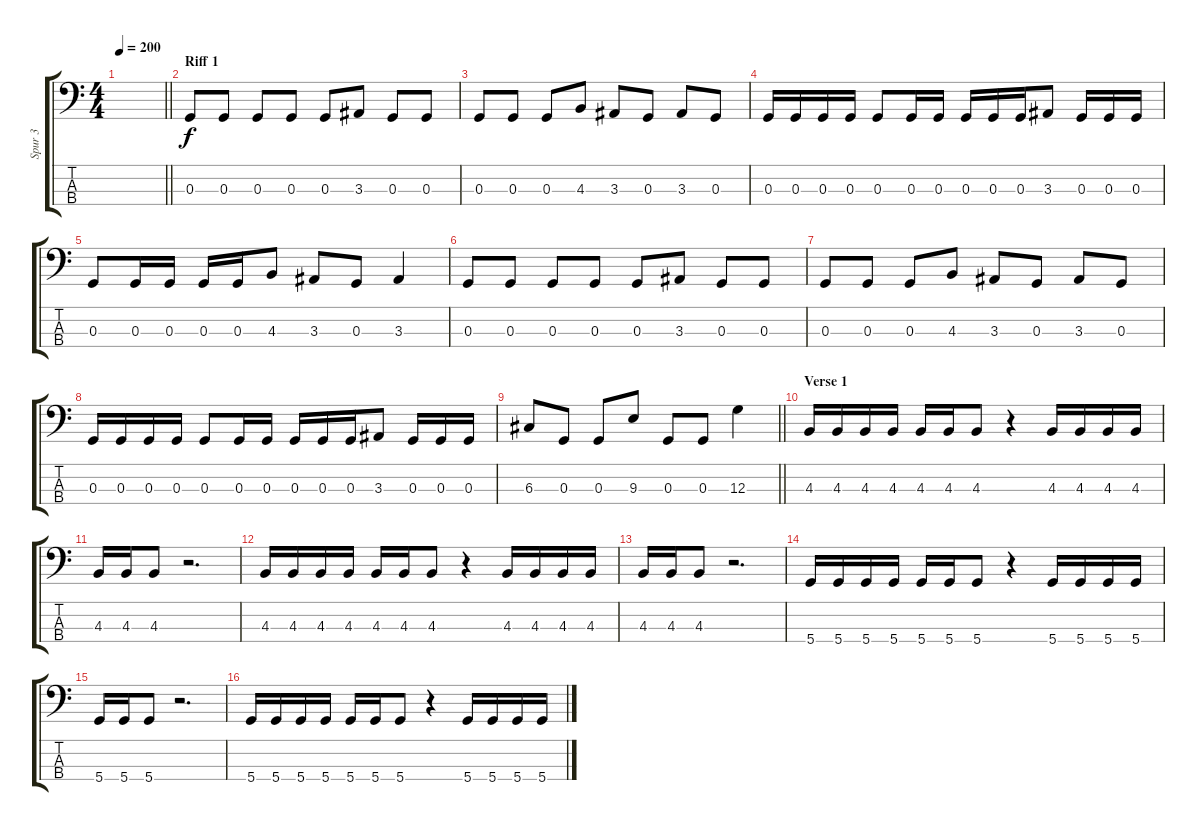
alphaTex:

\track ("Spur 3" "Spur 3") {instrument electricbassfinger}
\staff {score tabs}
\tuning (F2 C2 G1 D1) {hide}
\ts (4 4)
\tempo 200
\clef f4
\barLineRight lightlight
\ks c
|
\section ("" "Riff 1")
0.3.8 0.3.8 0.3.8 0.3.8 0.3.8 3.3.8 0.3.8 0.3.8 |
0.3.8 0.3.8 0.3.8 4.3.8 3.3.8 0.3.8 3.3.8 0.3.8 |
0.3.16 0.3.16 0.3.16 0.3.16 0.3.8 0.3.16 0.3.16 0.3.16 0.3.16 0.3.16 3.3.8 0.3.16 0.3.16 0.3.16 |
0.3.8 0.3.16 0.3.16 0.3.16 0.3.16 4.3.8 3.3.8 0.3.8 3.3.4 |
0.3.8 0.3.8 0.3.8 0.3.8 0.3.8 3.3.8 0.3.8 0.3.8 |
0.3.8 0.3.8 0.3.8 4.3.8 3.3.8 0.3.8 3.3.8 0.3.8 |
0.3.16 0.3.16 0.3.16 0.3.16 0.3.8 0.3.16 0.3.16 0.3.16 0.3.16 0.3.16 3.3.8 0.3.16 0.3.16 0.3.16 |
\barLineRight lightlight
6.3.8 0.3.8 0.3.8 9.3.8 0.3.8 0.3.8 12.3.4 |
\section ("" "Verse 1")
4.3.16 4.3.16 4.3.16 4.3.16 4.3.16 4.3.16 4.3.8 r.4 4.3.16 4.3.16 4.3.16 4.3.16 |
4.3.16 4.3.16 4.3.8 r.2{d} |
4.3.16 4.3.16 4.3.16 4.3.16 4.3.16 4.3.16 4.3.8 r.4 4.3.16 4.3.16 4.3.16 4.3.16 |
4.3.16 4.3.16 4.3.8 r.2{d} |
5.4.16 5.4.16 5.4.16 5.4.16 5.4.16 5.4.16 5.4.8 r.4 5.4.16 5.4.16 5.4.16 5.4.16 |
5.4.16 5.4.16 5.4.8 r.2{d} |
5.4.16 5.4.16 5.4.16 5.4.16 5.4.16 5.4.16 5.4.8 r.4 5.4.16 5.4.16 5.4.16 5.4.16
